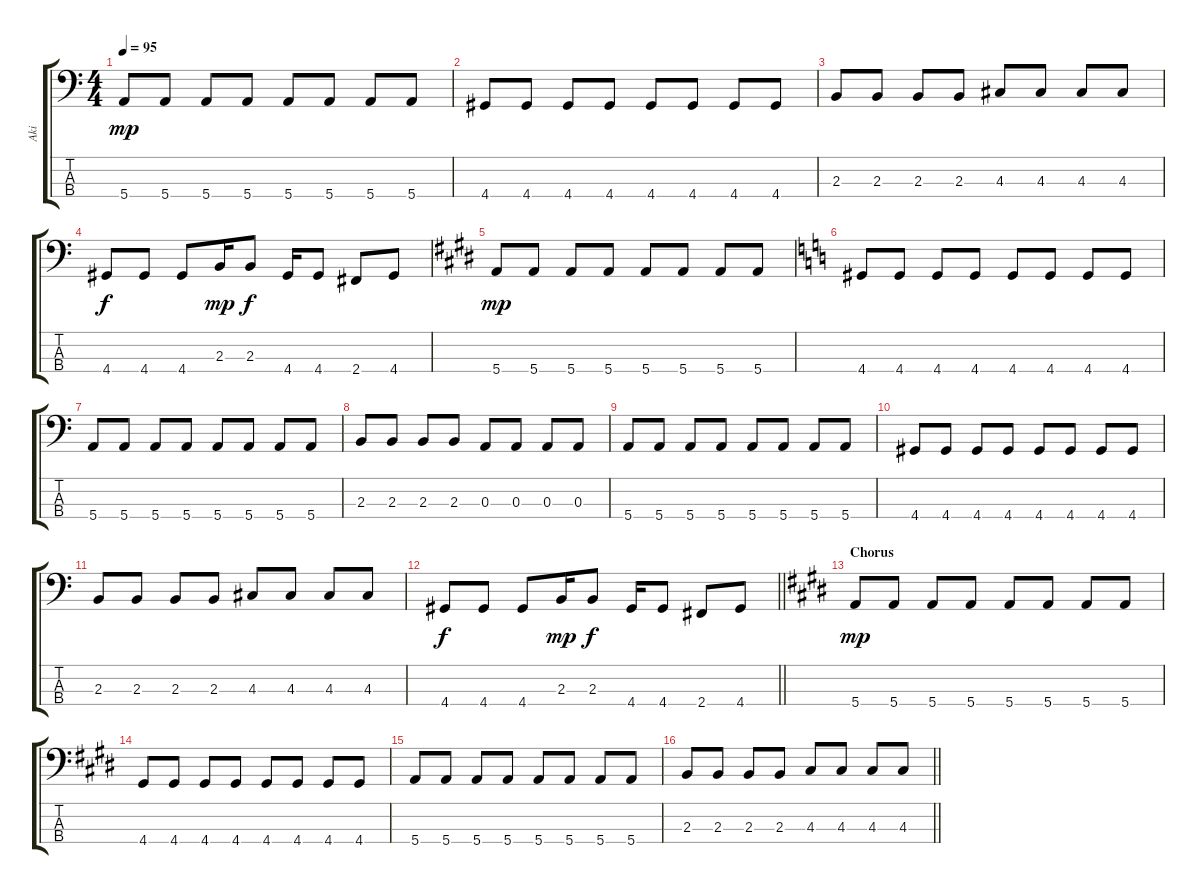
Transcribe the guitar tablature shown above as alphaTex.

\track ("Aki" "Aki") {instrument electricbasspick}
\staff {score tabs}
\tuning (G2 D2 A1 E1) {hide}
\ts (4 4)
\tempo 95
\clef f4
\ks c
5.4.8{dy mp} 5.4.8 5.4.8 5.4.8 5.4.8 5.4.8 5.4.8 5.4.8 |
4.4.8 4.4.8 4.4.8 4.4.8 4.4.8 4.4.8 4.4.8 4.4.8 |
2.3.8 2.3.8 2.3.8 2.3.8 4.3.8 4.3.8 4.3.8 4.3.8 |
4.4.8{dy f} 4.4.8 4.4.8 2.3.16{dy mp} 2.3.8{dy f} 4.4.16 4.4.8 2.4.8 4.4.8 |
\ks e
5.4.8{dy mp} 5.4.8 5.4.8 5.4.8 5.4.8 5.4.8 5.4.8 5.4.8 |
\ks c
4.4.8 4.4.8 4.4.8 4.4.8 4.4.8 4.4.8 4.4.8 4.4.8 |
5.4.8 5.4.8 5.4.8 5.4.8 5.4.8 5.4.8 5.4.8 5.4.8 |
2.3.8 2.3.8 2.3.8 2.3.8 0.3.8 0.3.8 0.3.8 0.3.8 |
5.4.8 5.4.8 5.4.8 5.4.8 5.4.8 5.4.8 5.4.8 5.4.8 |
4.4.8 4.4.8 4.4.8 4.4.8 4.4.8 4.4.8 4.4.8 4.4.8 |
2.3.8 2.3.8 2.3.8 2.3.8 4.3.8 4.3.8 4.3.8 4.3.8 |
\barLineRight lightlight
4.4.8{dy f} 4.4.8 4.4.8 2.3.16{dy mp} 2.3.8{dy f} 4.4.16 4.4.8 2.4.8 4.4.8 |
\section ("" "Chorus")
\ks e
5.4.8{dy mp} 5.4.8 5.4.8 5.4.8 5.4.8 5.4.8 5.4.8 5.4.8 |
4.4.8 4.4.8 4.4.8 4.4.8 4.4.8 4.4.8 4.4.8 4.4.8 |
5.4.8 5.4.8 5.4.8 5.4.8 5.4.8 5.4.8 5.4.8 5.4.8 |
\barLineRight lightlight
2.3.8 2.3.8 2.3.8 2.3.8 4.3.8 4.3.8 4.3.8 4.3.8
